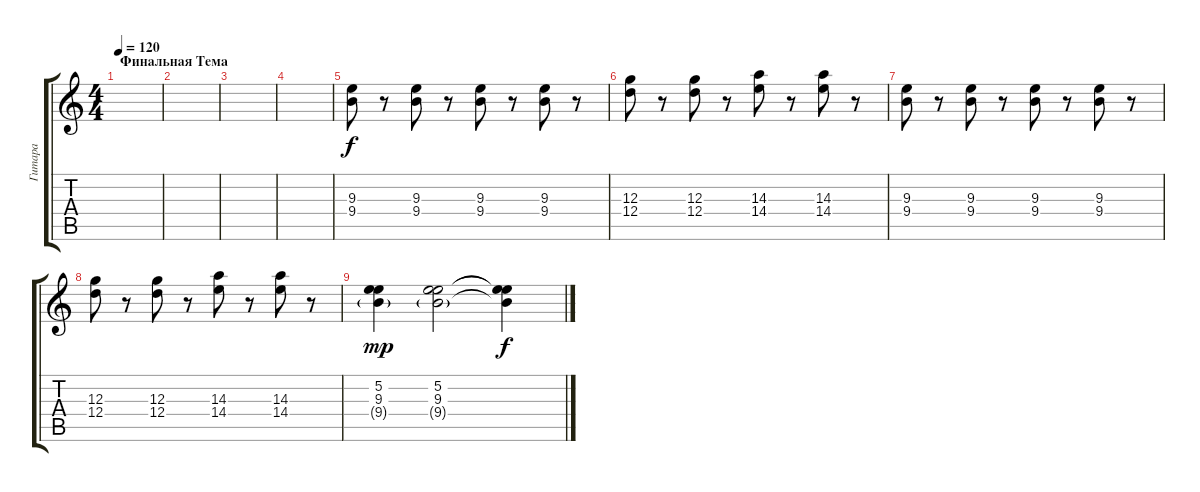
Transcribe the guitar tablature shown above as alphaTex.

\track ("Гитара" "Гитара") {instrument electricguitarjazz}
\staff {score tabs}
\tuning (E4 B3 G3 D3 A2 E2) {hide}
\ts (4 4)
\section ("" "Финальная Тема")
\tempo 120
\clef g2
\ks c
|
|
|
|
(9.3 9.4).8 r.8 (9.3 9.4).8 r.8 (9.3 9.4).8 r.8 (9.3 9.4).8 r.8 |
(12.3 12.4).8 r.8 (12.3 12.4).8 r.8 (14.3 14.4).8 r.8 (14.3 14.4).8 r.8 |
(9.3 9.4).8 r.8 (9.3 9.4).8 r.8 (9.3 9.4).8 r.8 (9.3 9.4).8 r.8 |
(12.3 12.4).8 r.8 (12.3 12.4).8 r.8 (14.3 14.4).8 r.8 (14.3 14.4).8 r.8 |
(5.2 9.3 9.4{g}).4{dy mp} (5.2 9.3 9.4{g}).2 (5.2{t} 9.3{t} 9.4{t}).4{dy f}
